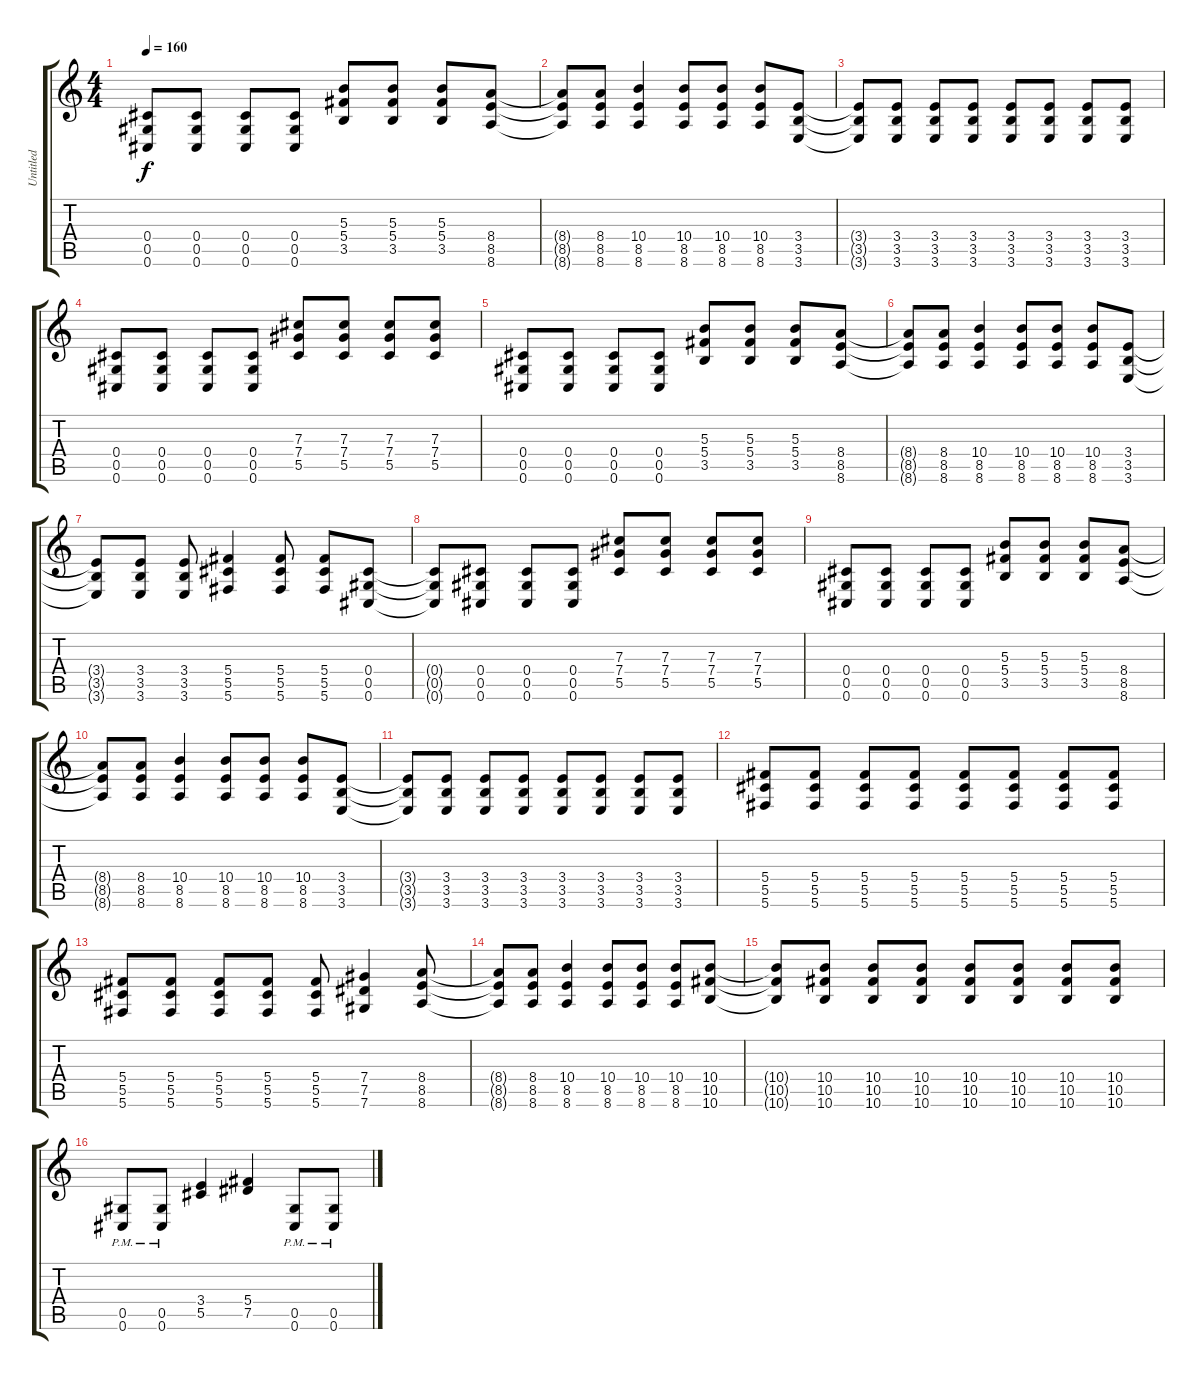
\track ("Untitled" "Untitled") {instrument distortionguitar}
\staff {score tabs}
\tuning (Eb4 Bb3 Gb3 Db3 Ab2 Db2) {hide}
\ts (4 4)
\tempo 160
\clef g2
\ks c
(0.4 0.5 0.6).8{dy f} (0.4 0.5 0.6).8 (0.4 0.5 0.6).8 (0.4 0.5 0.6).8 (5.3 5.4 3.5).8 (5.3 5.4 3.5).8 (5.3 5.4 3.5).8 (8.4 8.5 8.6).8 |
(8.4{t} 8.5{t} 8.6{t}).8 (8.4 8.5 8.6).8 (10.4 8.5 8.6).4 (10.4 8.5 8.6).8 (10.4 8.5 8.6).8 (10.4 8.5 8.6).8 (3.4 3.5 3.6).8 |
(3.4{t} 3.5{t} 3.6{t}).8 (3.4 3.5 3.6).8 (3.4 3.5 3.6).8 (3.4 3.5 3.6).8 (3.4 3.5 3.6).8 (3.4 3.5 3.6).8 (3.4 3.5 3.6).8 (3.4 3.5 3.6).8 |
(0.4 0.5 0.6).8 (0.4 0.5 0.6).8 (0.4 0.5 0.6).8 (0.4 0.5 0.6).8 (7.3 7.4 5.5).8 (7.3 7.4 5.5).8 (7.3 7.4 5.5).8 (7.3 7.4 5.5).8 |
(0.4 0.5 0.6).8 (0.4 0.5 0.6).8 (0.4 0.5 0.6).8 (0.4 0.5 0.6).8 (5.3 5.4 3.5).8 (5.3 5.4 3.5).8 (5.3 5.4 3.5).8 (8.4 8.5 8.6).8 |
(8.4{t} 8.5{t} 8.6{t}).8 (8.4 8.5 8.6).8 (10.4 8.5 8.6).4 (10.4 8.5 8.6).8 (10.4 8.5 8.6).8 (10.4 8.5 8.6).8 (3.4 3.5 3.6).8 |
(3.4{t} 3.5{t} 3.6{t}).8 (3.4 3.5 3.6).8 (3.4 3.5 3.6).8 (5.4 5.5 5.6).4 (5.4 5.5 5.6).8 (5.4 5.5 5.6).8 (0.4 0.5 0.6).8 |
(0.4{t} 0.5{t} 0.6{t}).8 (0.4 0.5 0.6).8 (0.4 0.5 0.6).8 (0.4 0.5 0.6).8 (7.3 7.4 5.5).8 (7.3 7.4 5.5).8 (7.3 7.4 5.5).8 (7.3 7.4 5.5).8 |
(0.4 0.5 0.6).8 (0.4 0.5 0.6).8 (0.4 0.5 0.6).8 (0.4 0.5 0.6).8 (5.3 5.4 3.5).8 (5.3 5.4 3.5).8 (5.3 5.4 3.5).8 (8.4 8.5 8.6).8 |
(8.4{t} 8.5{t} 8.6{t}).8 (8.4 8.5 8.6).8 (10.4 8.5 8.6).4 (10.4 8.5 8.6).8 (10.4 8.5 8.6).8 (10.4 8.5 8.6).8 (3.4 3.5 3.6).8 |
(3.4{t} 3.5{t} 3.6{t}).8 (3.4 3.5 3.6).8 (3.4 3.5 3.6).8 (3.4 3.5 3.6).8 (3.4 3.5 3.6).8 (3.4 3.5 3.6).8 (3.4 3.5 3.6).8 (3.4 3.5 3.6).8 |
(5.4 5.5 5.6).8 (5.4 5.5 5.6).8 (5.4 5.5 5.6).8 (5.4 5.5 5.6).8 (5.4 5.5 5.6).8 (5.4 5.5 5.6).8 (5.4 5.5 5.6).8 (5.4 5.5 5.6).8 |
(5.4 5.5 5.6).8 (5.4 5.5 5.6).8 (5.4 5.5 5.6).8 (5.4 5.5 5.6).8 (5.4 5.5 5.6).8 (7.4 7.5 7.6).4 (8.4 8.5 8.6).8 |
(8.4{t} 8.5{t} 8.6{t}).8 (8.4 8.5 8.6).8 (10.4 8.5 8.6).4 (10.4 8.5 8.6).8 (10.4 8.5 8.6).8 (10.4 8.5 8.6).8 (10.4 10.5 10.6).8 |
(10.4{t} 10.5{t} 10.6{t}).8 (10.4 10.5 10.6).8 (10.4 10.5 10.6).8 (10.4 10.5 10.6).8 (10.4 10.5 10.6).8 (10.4 10.5 10.6).8 (10.4 10.5 10.6).8 (10.4 10.5 10.6).8 |
(0.5{pm} 0.6{pm}).8 (0.5{pm} 0.6{pm}).8 (3.4 5.5).4 (5.4 7.5).4 (0.5{pm} 0.6{pm}).8 (0.5{pm} 0.6{pm}).8
